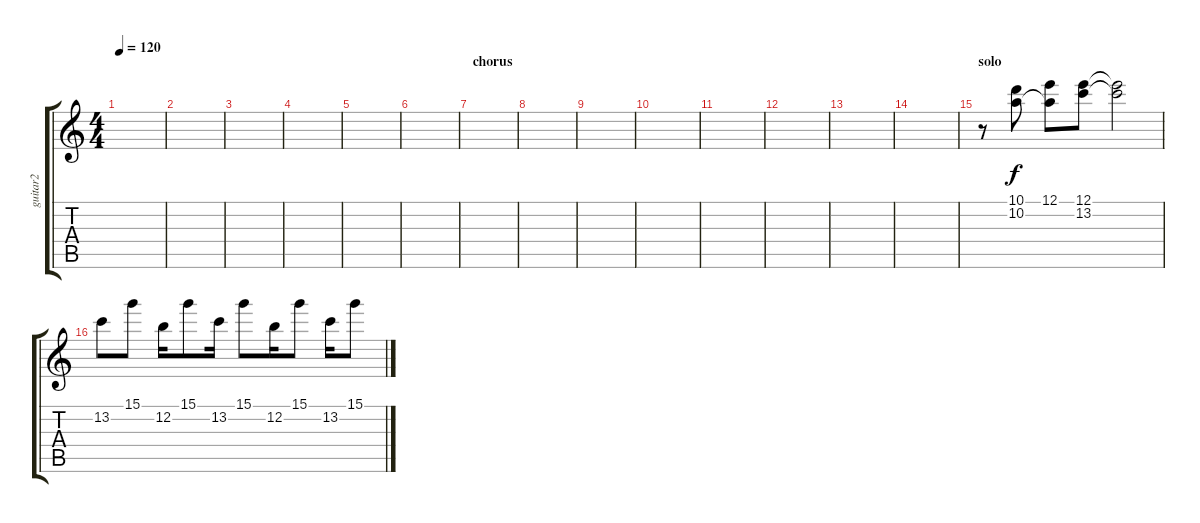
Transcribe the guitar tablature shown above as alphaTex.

\track ("guitar2" "guitar2") {instrument overdrivenguitar}
\staff {score tabs}
\tuning (E4 B3 G3 D3 A2 E2) {hide}
\ts (4 4)
\tempo 120
\clef g2
\ks c
|
|
|
|
|
|
\section ("" "chorus")
|
|
|
|
|
|
|
|
\section ("" "solo")
r.8 (10.1 10.2).8 (12.1 10.2{t}).8 (12.1 13.2).8 (12.1{t} 13.2{t}).2 |
13.2.8 15.1.8 12.2.16 15.1.8 13.2.16 15.1.8 12.2.16 15.1.8 13.2.16 15.1.8
